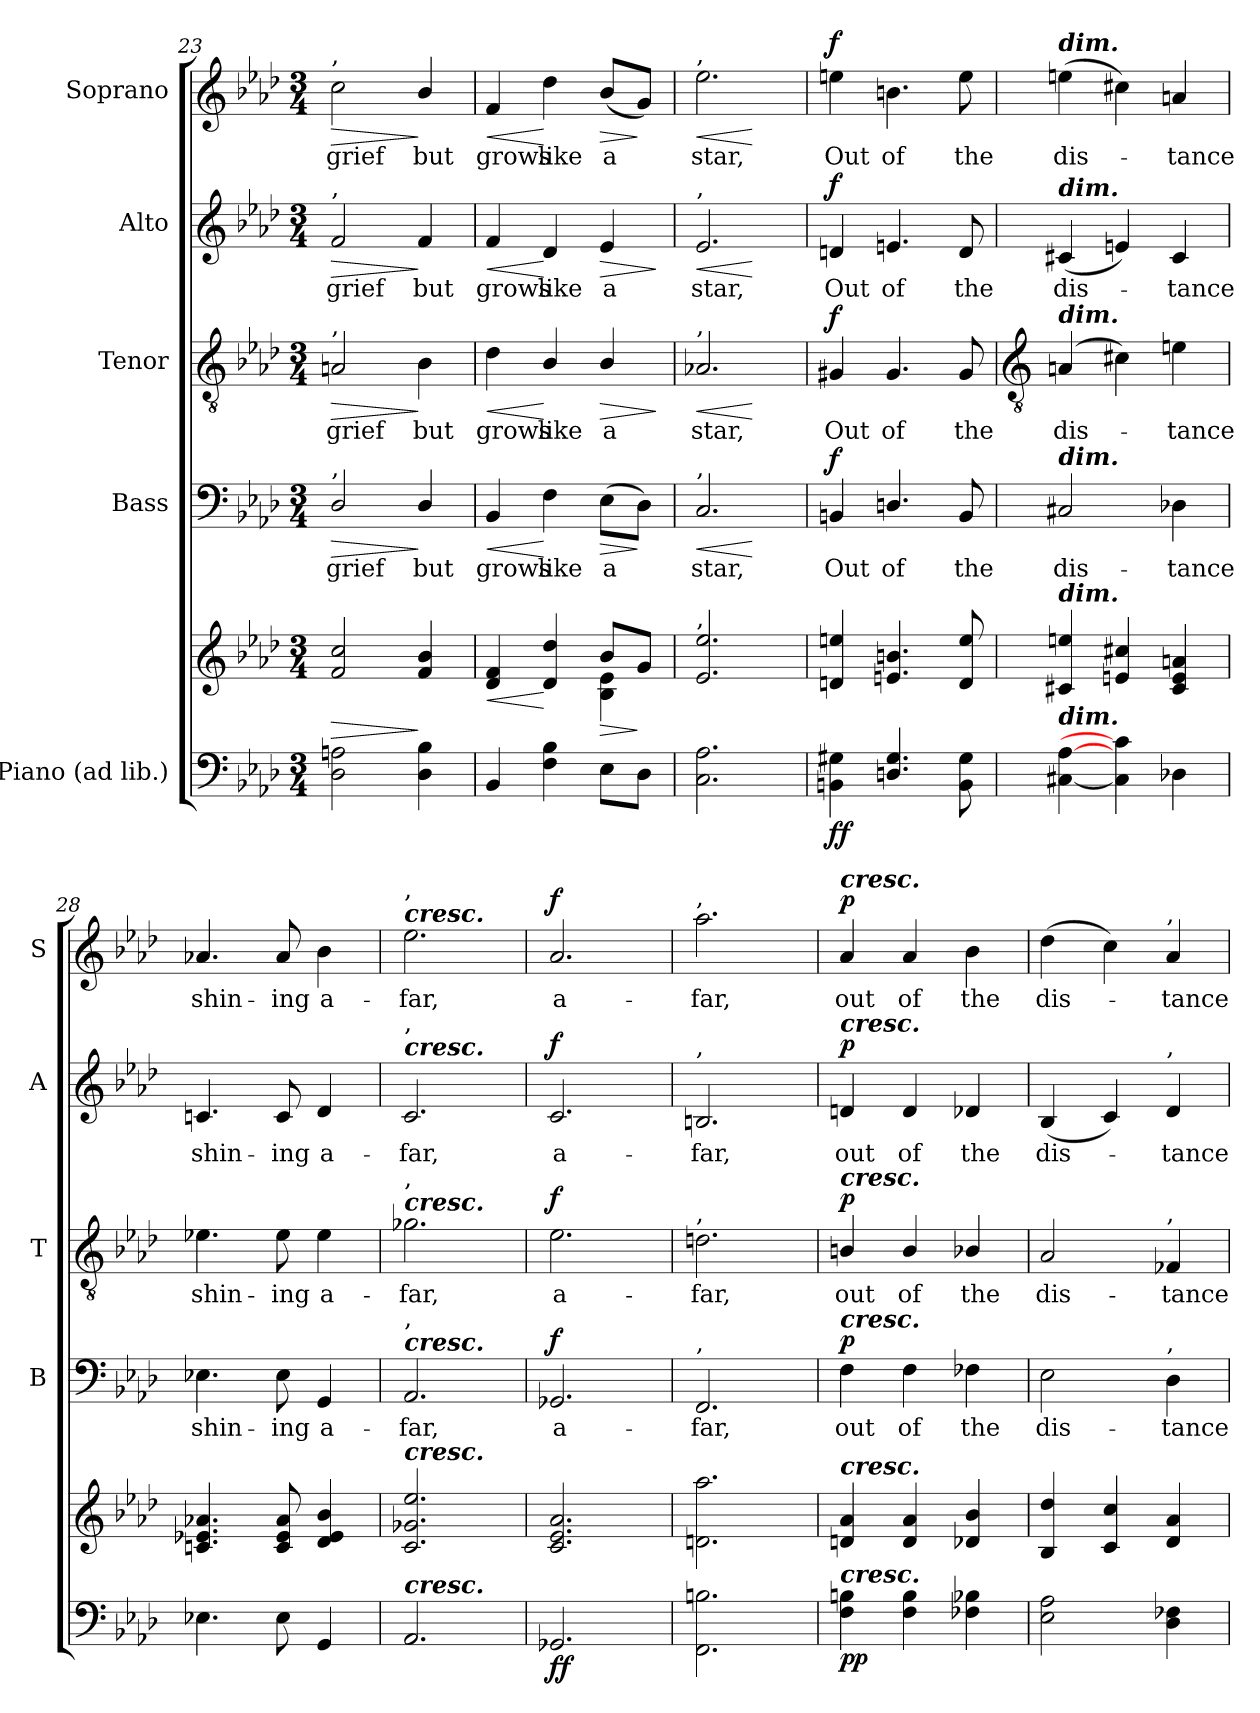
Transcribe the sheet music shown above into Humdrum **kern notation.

**kern	**kern	**dynam	**kern	**text	**dynam	**kern	**text	**dynam	**kern	**text	**dynam	**kern	**text	**dynam
*part5	*part5	*part5	*part4	*part4	*part4	*part3	*part3	*part3	*part2	*part2	*part2	*part1	*part1	*part1
*staff6	*staff5	*staff5/6	*staff4	*staff4	*staff4	*staff3	*staff3	*staff3	*staff2	*staff2	*staff2	*staff1	*staff1	*staff1
*I"Piano (ad lib.)	*	*	*I"Bass	*	*	*I"Tenor	*	*	*I"Alto	*	*	*I"Soprano	*	*
*	*	*	*I'B	*	*	*I'T	*	*	*I'A	*	*	*I'S	*	*
*clefF4	*clefG2	*	*clefF4	*	*	*clefGv2	*	*	*clefG2	*	*	*clefG2	*	*
*k[b-e-a-d-]	*k[b-e-a-d-]	*	*k[b-e-a-d-]	*	*	*k[b-e-a-d-]	*	*	*k[b-e-a-d-]	*	*	*k[b-e-a-d-]	*	*
*A-:	*A-:	*	*A-:	*	*	*A-:	*	*	*A-:	*	*	*A-:	*	*
*M3/4	*M3/4	*	*M3/4	*	*	*M3/4	*	*	*M3/4	*	*	*M3/4	*	*
=23	=23	=23	=23	=23	=23	=23	=23	=23	=23	=23	=23	=23	=23	=23
*	*^	*	*	*	*	*	*	*	*	*	*	*	*	*
!	!	!	!	!	!	!	!	!	!	!	!	!	!LO:TX:a:t=,	!	!
!	!	!	!	!	!	!	!	!	!	!LO:TX:a:t=,	!	!	!	!	!
!	!	!	!	!	!	!	!LO:TX:a:t=,	!	!	!	!	!	!	!	!
!	!	!	!	!LO:TX:a:t=,	!	!	!	!	!	!	!	!	!	!	!
!	!	!LO:N:vis=1	!LO:HP:b	!	!LO:LY:b	!LO:HP:b	!	!LO:LY:b	!LO:HP:b	!	!LO:LY:b	!LO:HP:b	!	!LO:LY:b	!LO:HP:b
2D-\ 2An\	2f/ 2cc/	2.ryy	>	2D-/	grief	>	2An	grief	>	2f	grief	>	2cc	grief	>
!	!	!	!	!	!LO:LY:b	!	!	!LO:LY:b	!	!	!LO:LY:b	!	!	!LO:LY:b	!
4D-\ 4B-\	4f/ 4b-/	.	]	4D-/	but	]	4B-	but	]	4f	but	]	4b-/	but	]
=24	=24	=24	=24	=24	=24	=24	=24	=24	=24	=24	=24	=24	=24	=24	=24
!	!	!	!LO:HP:b	!	!LO:LY:b	!LO:HP:b	!	!LO:LY:b	!LO:HP:b	!	!LO:LY:b	!LO:HP:b	!	!LO:LY:b	!LO:HP:b
4BB-	4d-/ 4f/	4ryy	<	4BB-	grows	<	4d-	grows	<	4f	grows	<	4f	grows	<
!	!	!	!	!	!LO:LY:b	!	!	!LO:LY:b	!	!	!LO:LY:b	!	!	!LO:LY:b	!
4F 4B-	4d-/ 4dd-/	4ryy	[	4F	like	[	4B-/	like	[	4d-	like	[	4dd-	like	[
!	!	!	!LO:HP:b	!	!LO:LY:b	!LO:HP:b	!	!LO:LY:b	!LO:HP:b	!	!LO:LY:b	!LO:HP:b	!	!LO:LY:b	!LO:HP:b
8E-L	8b-/L	4B-\ 4e-\	>	(>8E-L	a	>	4B-/	a	>	4e-	a	>	(<8b-L	a	>
8D-J	8g/J	.	]	8D-J)	.	]	.	.	.	.	.	.	8gJ)	.	]
*	*v	*v	*	*	*	*	*	*	*	*	*	*	*	*	*
.	.	.	.	.	.	.	.	]	.	.	]	.	.	.
=25	=25	=25	=25	=25	=25	=25	=25	=25	=25	=25	=25	=25	=25	=25
*	*^	*	*	*	*	*	*	*	*	*	*	*	*	*
!	!	!	!	!	!	!	!	!	!	!	!	!	!LO:TX:a:t=,	!	!
!	!	!	!	!	!	!	!	!	!	!LO:TX:a:t=,	!	!	!	!	!
!	!	!	!	!	!	!	!LO:TX:a:t=,	!	!	!	!	!	!	!	!
!	!	!	!	!LO:TX:a:t=,	!	!	!	!	!	!	!	!	!	!	!
!	!LO:TX:a:t=,	!	!	!	!	!	!	!	!	!	!	!	!	!	!
!	!	!LO:N:vis=1	!LO:HP:b	!	!LO:LY:b	!LO:HP:b	!	!LO:LY:b	!LO:HP:b	!	!LO:LY:b	!LO:HP:b	!	!LO:LY:b	!LO:HP:b
2.C 2.A-	2.e-/ 2.ee-/	2.ryy	<	2.C	star,	<	2.A-X	star,	<	2.e-	star,	<	2.ee-	star,	<
*	*v	*v	*	*	*	*	*	*	*	*	*	*	*	*	*
.	.	[	.	.	[	.	.	[	.	.	[	.	.	[
=26	=26	=26	=26	=26	=26	=26	=26	=26	=26	=26	=26	=26	=26	=26
*	*^	*	*	*	*	*	*	*	*	*	*	*	*	*
!	!	!LO:N:vis=1	!LO:DY:b=2	!	!LO:LY:b	!	!	!LO:LY:b	!	!	!LO:LY:b	!	!	!LO:LY:b	!
!	!	!	!LO:DY:n=1:b	!	!	!LO:DY:b	!	!	!LO:DY:b	!	!	!LO:DY:b	!	!	!LO:DY:b
4BBn 4G#X	4dn/ 4een/	2.ryy	f f	4BBn	Out	f	4G#X	Out	f	4dn	Out	f	4een	Out	f
!	!	!	!	!	!LO:LY:b	!	!	!LO:LY:b	!	!	!LO:LY:b	!	!	!LO:LY:b	!
4.Dn/ 4.G#/	4.en/ 4.bn/	.	.	4.Dn/	of	.	4.G#	of	.	4.en	of	.	4.bn	of	.
!	!	!	!	!	!LO:LY:b	!	!	!LO:LY:b	!	!	!LO:LY:b	!	!	!LO:LY:b	!
8BB 8G#	8d/ 8ee/	.	.	8BB	the	.	8G#	the	.	8d	the	.	8ee	the	.
*	*v	*v	*	*	*	*	*	*	*	*	*	*	*	*	*
!!LO:LB:g=z
=27	=27	=27	=27	=27	=27	=27	=27	=27	=27	=27	=27	=27	=27	=27
*	*	*	*	*	*	*clefGv2	*	*	*	*	*	*	*	*
!	!	!	!	!	!	!	!	!	!	!	!	!LO:TX:a:Bi:t=dim.	!	!
!	!	!	!	!	!	!	!	!	!LO:TX:a:Bi:t=dim.	!	!	!	!	!
!	!	!	!	!	!	!LO:TX:a:Bi:t=dim.	!	!	!	!	!	!	!	!
!	!	!	!LO:TX:a:Bi:t=dim.	!	!	!	!	!	!	!	!	!	!	!
!	!LO:TX:a:Bi:t=dim.	!	!	!	!	!	!	!	!	!	!	!	!	!
!LO:TX:a:Bi:t=dim.	!	!	!	!	!	!	!	!	!	!	!	!	!	!
!	!	!	!	!LO:LY:b	!	!	!LO:LY:b	!	!	!LO:LY:b	!	!	!LO:LY:b	!
[4C#X [4A-	4c#X 4een	.	2C#X	dis-	.	(<4An	dis-	.	(<4c#X	dis-	.	(>4een	dis-	.
4C#] 4c#]	4en 4cc#X	.	.	.	.	4c#X)	.	.	4en)	.	.	4cc#X)	.	.
!	!	!	!	!LO:LY:b	!	!	!LO:LY:b	!	!	!LO:LY:b	!	!	!LO:LY:b	!
4D-X	4c# 4e 4an	.	4D-X	-tance	.	4en	tance	.	4c#	tance	.	4an	tance	.
=28	=28	=28	=28	=28	=28	=28	=28	=28	=28	=28	=28	=28	=28	=28
!	!	!	!	!LO:LY:b	!	!	!LO:LY:b	!	!	!LO:LY:b	!	!	!LO:LY:b	!
4.E-X	4.cn 4.e-X 4.a-X	.	4.E-X	shin-	.	4.e-X	shin-	.	4.cn	shin-	.	4.a-X	shin-	.
!	!	!	!	!LO:LY:b	!	!	!LO:LY:b	!	!	!LO:LY:b	!	!	!LO:LY:b	!
8E-	8c 8e- 8a-	.	8E-	-ing	.	8e-	-ing	.	8c	-ing	.	8a-	-ing	.
!	!	!	!	!LO:LY:b	!	!	!LO:LY:b	!	!	!LO:LY:b	!	!	!LO:LY:b	!
4GG	4d- 4e- 4b-	.	4GG	a-	.	4e-	a-	.	4d-	a-	.	4b-	a-	.
=29	=29	=29	=29	=29	=29	=29	=29	=29	=29	=29	=29	=29	=29	=29
!	!	!	!	!	!	!	!	!	!	!	!	!LO:TX:a:Bi:t=cresc.	!	!
!	!	!	!	!	!	!	!	!	!	!	!	!LO:TX:a:t=,	!	!
!	!	!	!	!	!	!	!	!	!LO:TX:a:Bi:t=cresc.	!	!	!	!	!
!	!	!	!	!	!	!	!	!	!LO:TX:a:t=,	!	!	!	!	!
!	!	!	!	!	!	!LO:TX:a:Bi:t=cresc.	!	!	!	!	!	!	!	!
!	!	!	!	!	!	!LO:TX:a:t=,	!	!	!	!	!	!	!	!
!	!	!	!LO:TX:a:Bi:t=cresc.	!	!	!	!	!	!	!	!	!	!	!
!	!	!	!LO:TX:a:t=,	!	!	!	!	!	!	!	!	!	!	!
!	!LO:TX:a:Bi:t=cresc.	!	!	!	!	!	!	!	!	!	!	!	!	!
!LO:TX:a:Bi:t=cresc.	!	!	!	!	!	!	!	!	!	!	!	!	!	!
!	!	!	!	!LO:LY:b	!	!	!LO:LY:b	!	!	!LO:LY:b	!	!	!LO:LY:b	!
2.AA-	2.c 2.g-X 2.ee-	.	2.AA-	-far,	.	2.g-X	-far,	.	2.c	-far,	.	2.ee-	-far,	.
=30	=30	=30	=30	=30	=30	=30	=30	=30	=30	=30	=30	=30	=30	=30
!	!	!LO:DY:b=2	!	!LO:LY:b	!	!	!LO:LY:b	!	!	!LO:LY:b	!	!	!LO:LY:b	!
!	!	!LO:DY:n=1:b	!	!	!LO:DY:b	!	!	!LO:DY:b	!	!	!LO:DY:b	!	!	!LO:DY:b
2.GG-X	2.c 2.e- 2.a-	f f	2.GG-X	a-	f	2.e-	a-	f	2.c	a-	f	2.a-	a-	f
=31	=31	=31	=31	=31	=31	=31	=31	=31	=31	=31	=31	=31	=31	=31
!	!	!	!	!	!	!	!	!	!	!	!	!LO:TX:a:t=,	!	!
!	!	!	!	!	!	!	!	!	!LO:TX:a:t=,	!	!	!	!	!
!	!	!	!	!	!	!LO:TX:a:t=,	!	!	!	!	!	!	!	!
!	!	!	!LO:TX:a:t=,	!	!	!	!	!	!	!	!	!	!	!
!	!	!	!	!LO:LY:b	!	!	!LO:LY:b	!	!	!LO:LY:b	!	!	!LO:LY:b	!
2.FF 2.Bn	2.dn 2.aa-	.	2.FF	-far,	.	2.dn	-far,	.	2.Bn	-far,	.	2.aa-	-far,	.
=32	=32	=32	=32	=32	=32	=32	=32	=32	=32	=32	=32	=32	=32	=32
!	!	!	!	!	!	!	!	!	!	!	!	!LO:TX:a:Bi:t=cresc.	!	!
!	!	!	!	!	!	!	!	!	!LO:TX:a:Bi:t=cresc.	!	!	!	!	!
!	!	!	!	!	!	!LO:TX:a:Bi:t=cresc.	!	!	!	!	!	!	!	!
!	!	!	!LO:TX:a:Bi:t=cresc.	!	!	!	!	!	!	!	!	!	!	!
!	!LO:TX:a:Bi:t=cresc.	!	!	!	!	!	!	!	!	!	!	!	!	!
!LO:TX:a:Bi:t=cresc.	!	!	!	!	!	!	!	!	!	!	!	!	!	!
!	!	!LO:DY:b=2	!	!LO:LY:b	!	!	!LO:LY:b	!	!	!LO:LY:b	!	!	!LO:LY:b	!
!	!	!LO:DY:n=1:b	!	!	!LO:DY:b	!	!	!LO:DY:b	!	!	!LO:DY:b	!	!	!LO:DY:b
4F 4Bn	4dn 4a-	p p	4F	out	p	4Bn/	out	p	4dn	out	p	4a-	out	p
!	!	!	!	!LO:LY:b	!	!	!LO:LY:b	!	!	!LO:LY:b	!	!	!LO:LY:b	!
4F 4B	4d 4a-	.	4F	of	.	4B/	of	.	4d	of	.	4a-	of	.
!	!	!	!	!LO:LY:b	!	!	!LO:LY:b	!	!	!LO:LY:b	!	!	!LO:LY:b	!
4F-X 4B-X	4d-X 4b-	.	4F-X	the	.	4B-X/	the	.	4d-X	the	.	4b-	the	.
=33	=33	=33	=33	=33	=33	=33	=33	=33	=33	=33	=33	=33	=33	=33
!	!	!	!	!LO:LY:b	!	!	!LO:LY:b	!	!	!LO:LY:b	!	!	!LO:LY:b	!
2E- 2A-	4B- 4dd-	.	2E-	dis-	.	2A-	dis-	.	(<4B-	dis-	.	(>4dd-	dis-	.
.	4c 4cc	.	.	.	.	.	.	.	4c)	.	.	4cc)	.	.
!	!	!	!	!	!	!	!	!	!	!	!	!LO:TX:a:t=,	!	!
!	!	!	!	!	!	!	!	!	!LO:TX:a:t=,	!	!	!	!	!
!	!	!	!	!	!	!LO:TX:a:t=,	!	!	!	!	!	!	!	!
!	!	!	!LO:TX:a:t=,	!	!	!	!	!	!	!	!	!	!	!
!	!	!	!	!LO:LY:b	!	!	!LO:LY:b	!	!	!LO:LY:b	!	!	!LO:LY:b	!
4D- 4F-X	4d- 4a-	.	4D-	-tance	.	4F-X	-tance	.	4d-	tance	.	4a-	tance	.
=	=	=	=	=	=	=	=	=	=	=	=	=	=	=
*-	*-	*-	*-	*-	*-	*-	*-	*-	*-	*-	*-	*-	*-	*-
